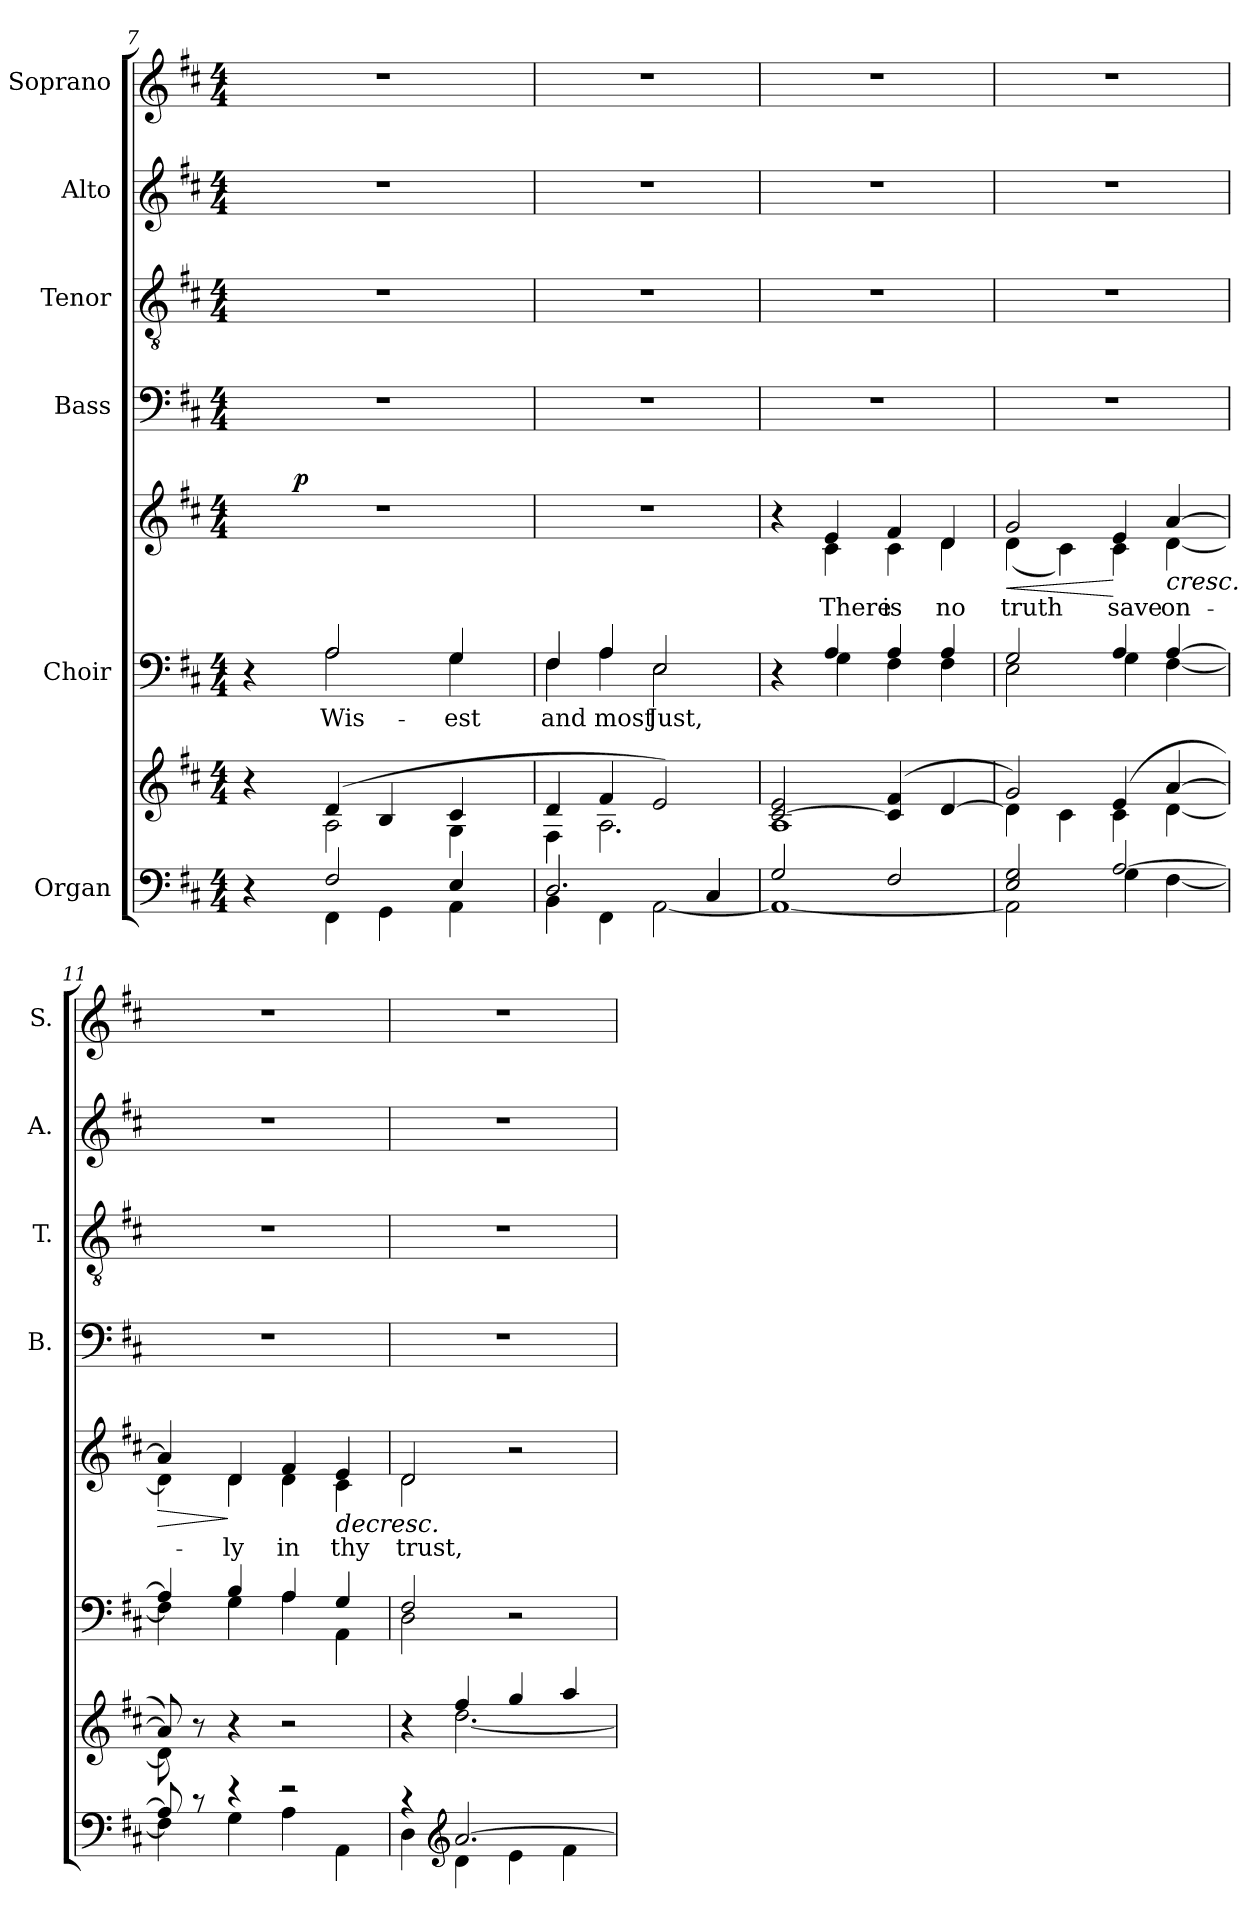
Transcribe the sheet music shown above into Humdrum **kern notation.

**kern	**kern	**kern	**text	**kern	**text	**dynam	**kern	**kern	**kern	**kern
*part6	*part6	*part5	*part5	*part5	*part5	*part5	*part4	*part3	*part2	*part1
*staff8	*staff7	*staff6	*staff6	*staff5	*staff5	*staff5/6	*staff4	*staff3	*staff2	*staff1
*I"Organ	*	*I"Choir	*	*	*	*	*I"Bass	*I"Tenor	*I"Alto	*I"Soprano
*	*	*	*	*	*	*	*I'B.	*I'T.	*I'A.	*I'S.
*clefF4	*clefG2	*clefF4	*	*clefG2	*	*	*clefF4	*clefGv2	*clefG2	*clefG2
*	*	*	*	*	*	*	*	*ITrd7c12	*	*
*k[f#c#]	*k[f#c#]	*k[f#c#]	*	*k[f#c#]	*	*	*k[f#c#]	*k[f#c#]	*k[f#c#]	*k[f#c#]
*D:	*D:	*D:	*	*D:	*	*	*D:	*D:	*D:	*D:
*M4/4	*M4/4	*M4/4	*	*M4/4	*	*	*M4/4	*M4/4	*M4/4	*M4/4
=7	=7	=7	=7	=7	=7	=7	=7	=7	=7	=7
*^	*^	*^	*	*	*	*	*	*	*	*
*	*	*	*	*	*^	*	*	*	*	*	*	*	*
4r	4ryy	4r	4ryy	4r	4ryy	8ryy	.	1r	.	.	1r	1r	1r	1r
.	.	.	.	.	.	64ryy	.	.	.	.	.	.	.	.
.	.	.	.	.	.	256.ryy	.	.	.	.	.	.	.	.
.	.	.	.	.	.	2ryy	.	.	.	p	.	.	.	.
!	!	!	!	!	!	!	!LO:LY:a:color=#000000	!	!	!	!	!	!	!
2F#i/	4FF#i\	(4di/	2Ai\	2Ai/	2Ai\	.	Wis-	.	.	.	.	.	.	.
.	4GGi\	4Bi/	.	.	.	.	.	.	.	.	.	.	.	.
.	.	.	.	.	.	4ryy	.	.	.	.	.	.	.	.
!	!	!	!	!	!	!	!LO:LY:a:color=#000000	!	!	!	!	!	!	!
4Ei/	4AAi\	4c#i/	4Gi\	4Gi/	4Gi\	.	-est	.	.	.	.	.	.	.
.	.	.	.	.	.	16ryy	.	.	.	.	.	.	.	.
.	.	.	.	.	.	32ryy	.	.	.	.	.	.	.	.
.	.	.	.	.	.	128ryy	.	.	.	.	.	.	.	.
.	.	.	.	.	.	512ryy	.	.	.	.	.	.	.	.
*	*	*	*	*	*v	*v	*	*	*	*	*	*	*	*
=8	=8	=8	=8	=8	=8	=8	=8	=8	=8	=8	=8	=8	=8
*	*	*	*	*	*^	*	*	*	*	*	*	*	*
!	!	!	!	!	!	!	!LO:LY:a:color=#000000	!	!	!	!	!	!	!
*	*	*	*	*	*v	*v	*	*	*	*	*	*	*	*
2.Di/	4BBi\	4di/	4F#i\	4F#i/	4F#i\	and	1r	.	.	1r	1r	1r	1r
!	!	!	!	!	!	!LO:LY:a:color=#000000	!	!	!	!	!	!	!
.	4FF#i\	4f#i/	2.Ai\	4Ai/	4Ai\	most	.	.	.	.	.	.	.
!	!	!	!	!	!	!LO:LY:a:color=#000000	!	!	!	!	!	!	!
.	[2AAi\	2ei/)	.	2Ei/	2Ei\	Just,	.	.	.	.	.	.	.
4C#i/	.	.	.	.	.	.	.	.	.	.	.	.	.
!!LO:LB:g=z
=9	=9	=9	=9	=9	=9	=9	=9	=9	=9	=9	=9	=9	=9
*	*	*	*	*	*	*	*^	*	*	*	*	*	*
2Gi/	1AAi_	[2c#i/ 2ei	1Ai	4r	4ryy	.	4r	4ryy	.	.	1r	1r	1r	1r
!	!	!	!	!	!	!	!	!	!LO:LY:b:color=#000000	!	!	!	!	!
.	.	.	.	4Ai/	4Gi\	.	4ei/	4c#i\	There	.	.	.	.	.
!	!	!	!	!	!	!	!	!	!LO:LY:b:color=#000000	!	!	!	!	!
2F#i/	.	(4c#i/] 4f#i	.	4Ai/	4F#i\	.	4f#i/	4c#i\	is	.	.	.	.	.
!	!	!	!	!	!	!	!	!	!LO:LY:b:color=#000000	!	!	!	!	!
.	.	[4di/	.	4Ai/	4F#i\	.	4di/	4di\	no	.	.	.	.	.
=10	=10	=10	=10	=10	=10	=10	=10	=10	=10	=10	=10	=10	=10	=10
!	!	!	!	!	!	!	!	!	!LO:LY:b:color=#000000	!LO:HP:b	!	!	!	!
2Ei/ 2Gi	2AAi\]	2gi/)	4di\]	2Gi/	2Ei\	.	2gi/	(4di\	truth	<	1r	1r	1r	1r
.	.	.	4c#i\	.	.	.	.	4c#i\)	.	.	.	.	.	.
!	!	!	!	!	!	!	!	!	!LO:LY:b:color=#000000	!	!	!	!	!
[2Ai/	4Gi\	(4ei/	4c#i\	4Ai/	4Gi\	.	4ei/	4c#i\	save	[	.	.	.	.
!	!	!	!	!	!	!	!	!	!LO:LY:b:color=#000000	!LO:HP:n=1:b	!	!	!	!
.	[4F#i\	[4ai/	[4di\	[4Ai/	[4F#i\	.	[4ai/	[4di\	on-	[ <	.	.	.	.
=11	=11	=11	=11	=11	=11	=11	=11	=11	=11	=11	=11	=11	=11	=11
!	!	!	!	!	!	!	!	!	!	!LO:HP:b	!	!	!	!
8Ai/]	4F#i\]	8ai/])	8di\]	4Ai/]	4F#i\]	.	4ai/]	4di\]	.	>	1r	1r	1r	1r
8r	.	8r	8ryy	.	.	.	.	.	.	.	.	.	.	.
!	!	!	!	!	!	!	!	!	!LO:LY:b:color=#000000	!	!	!	!	!
4r	4Gi\	4r	4ryy	4Bi/	4Gi\	.	4di/	4di\	-ly	]	.	.	.	.
!	!	!	!	!	!	!	!	!	!LO:LY:b:color=#000000	!	!	!	!	!
2r	4Ai\	2r	2ryy	4Ai/	4Ai\	.	4f#i/	4di\	in	.	.	.	.	.
!	!	!	!	!	!	!	!	!	!LO:LY:b:color=#000000	!LO:HP:n=1:b	!	!	!	!
.	4AAi\	.	.	4Gi/	4AAi\	.	4ei/	4c#i\	thy	] >	.	.	.	.
=12	=12	=12	=12	=12	=12	=12	=12	=12	=12	=12	=12	=12	=12	=12
!	!	!	!	!	!	!	!	!	!LO:LY:b:color=#000000	!	!	!	!	!
4r	4Di\	4r	4ryy	2F#i/	2Di\	.	2di/	2di\	trust,	.	1r	1r	1r	1r
*clefG2	*	*	*	*	*	*	*	*	*	*	*	*	*	*
[2.ai/	4di\	4ff#i/	[2.ddi\	.	.	.	.	.	.	.	.	.	.	.
.	4ei\	4ggi/	.	2r	2ryy	.	2r	2ryy	.	.	.	.	.	.
.	4f#i\	4aai/	.	.	.	.	.	.	.	.	.	.	.	.
*v	*v	*	*	*v	*v	*	*v	*v	*	*	*	*	*	*
*	*v	*v	*	*	*	*	*	*	*	*	*
=	=	=	=	=	=	=	=	=	=	=
*-	*-	*-	*-	*-	*-	*-	*-	*-	*-	*-
